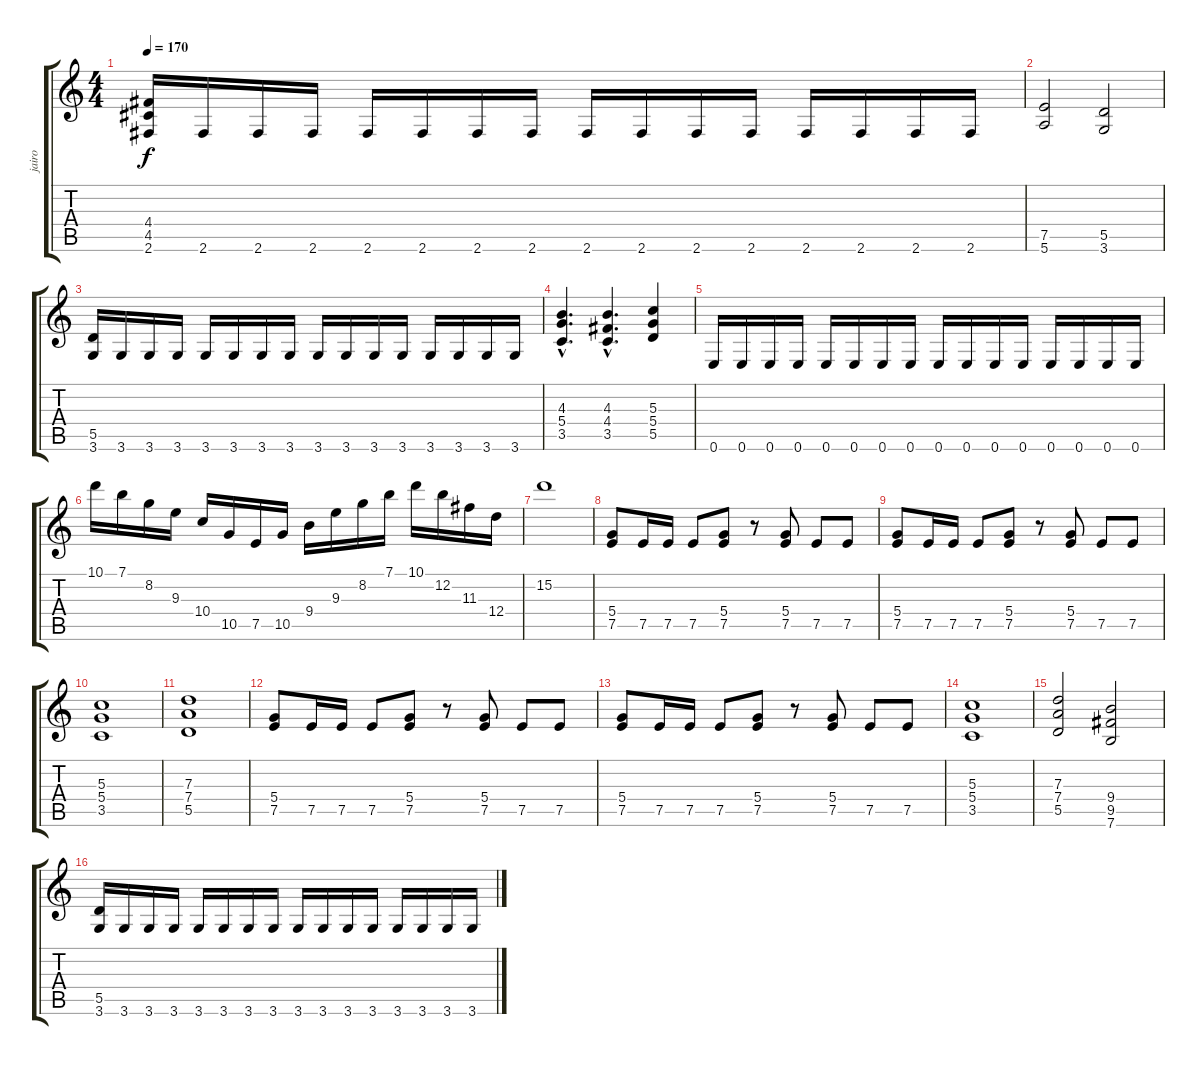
\track ("jairo" "jairo") {instrument overdrivenguitar}
\staff {score tabs}
\tuning (E4 B3 G3 D3 A2 E2) {hide}
\ts (4 4)
\tempo 170
\clef g2
\ks c
(4.4 4.5 2.6).16{dy f} 2.6.16 2.6.16 2.6.16 2.6.16 2.6.16 2.6.16 2.6.16 2.6.16 2.6.16 2.6.16 2.6.16 2.6.16 2.6.16 2.6.16 2.6.16 |
(7.5 5.6).2 (5.5 3.6).2 |
(5.5 3.6).16 3.6.16 3.6.16 3.6.16 3.6.16 3.6.16 3.6.16 3.6.16 3.6.16 3.6.16 3.6.16 3.6.16 3.6.16 3.6.16 3.6.16 3.6.16 |
(4.3{hac} 5.4{hac} 3.5{hac}).4{d} (4.3{hac} 4.4{hac} 3.5{hac}).4{d} (5.3 5.4 5.5).4 |
0.6.16 0.6.16 0.6.16 0.6.16 0.6.16 0.6.16 0.6.16 0.6.16 0.6.16 0.6.16 0.6.16 0.6.16 0.6.16 0.6.16 0.6.16 0.6.16 |
10.1.16 7.1.16 8.2.16 9.3.16 10.4.16 10.5.16 7.5.16 10.5.16 9.4.16 9.3.16 8.2.16 7.1.16 10.1.16 12.2.16 11.3.16 12.4.16 |
15.2.1 |
(5.4 7.5).8 7.5.16 7.5.16 7.5.8 (5.4 7.5).8 r.8 (5.4 7.5).8 7.5.8 7.5.8 |
(5.4 7.5).8 7.5.16 7.5.16 7.5.8 (5.4 7.5).8 r.8 (5.4 7.5).8 7.5.8 7.5.8 |
(5.3 5.4 3.5).1 |
(7.3 7.4 5.5).1 |
(5.4 7.5).8 7.5.16 7.5.16 7.5.8 (5.4 7.5).8 r.8 (5.4 7.5).8 7.5.8 7.5.8 |
(5.4 7.5).8 7.5.16 7.5.16 7.5.8 (5.4 7.5).8 r.8 (5.4 7.5).8 7.5.8 7.5.8 |
(5.3 5.4 3.5).1 |
(7.3 7.4 5.5).2 (9.4 9.5 7.6).2 |
(5.5 3.6).16 3.6.16 3.6.16 3.6.16 3.6.16 3.6.16 3.6.16 3.6.16 3.6.16 3.6.16 3.6.16 3.6.16 3.6.16 3.6.16 3.6.16 3.6.16
